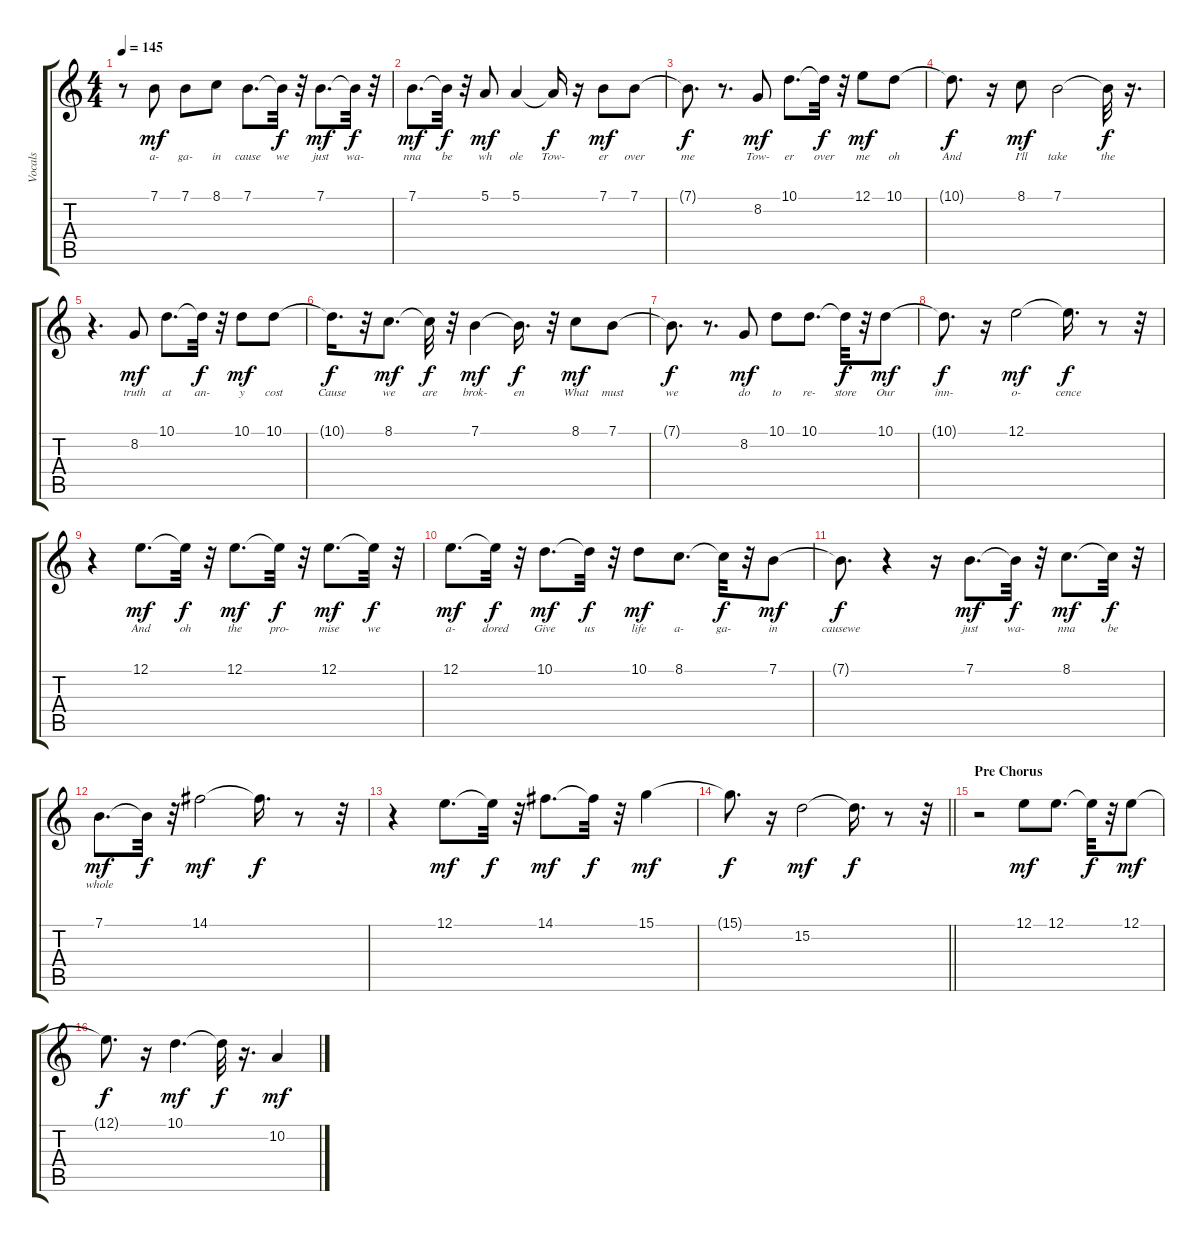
\track ("Vocals" "Vocals") {instrument clarinet}
\staff {score tabs}
\tuning (E4 B3 G3 D3 A2 E2) {hide}
\ts (4 4)
\tempo 145
\clef g2
\ks c
r.8{dy f} 7.1.8{lyrics (0 "a-") lyrics (1 "") lyrics (2 "") lyrics (3 "") lyrics (4 "") dy mf} 7.1.8{lyrics (0 "ga-") lyrics (1 "") lyrics (2 "") lyrics (3 "") lyrics (4 "")} 8.1.8{lyrics (0 "in") lyrics (1 "") lyrics (2 "") lyrics (3 "") lyrics (4 "")} 7.1.8{d lyrics (0 "cause") lyrics (1 "") lyrics (2 "") lyrics (3 "") lyrics (4 "")} 7.1{t}.32{lyrics (0 "we") lyrics (1 "") lyrics (2 "") lyrics (3 "") lyrics (4 "") dy f} r.32 7.1.8{d lyrics (0 "just") lyrics (1 "") lyrics (2 "") lyrics (3 "") lyrics (4 "") dy mf} 7.1{t}.32{lyrics (0 "wa-") lyrics (1 "") lyrics (2 "") lyrics (3 "") lyrics (4 "") dy f} r.32 |
7.1.8{d lyrics (0 "nna") lyrics (1 "") lyrics (2 "") lyrics (3 "") lyrics (4 "") dy mf} 7.1{t}.32{lyrics (0 "be") lyrics (1 "") lyrics (2 "") lyrics (3 "") lyrics (4 "") dy f} r.32 5.1.8{lyrics (0 "wh") lyrics (1 "") lyrics (2 "") lyrics (3 "") lyrics (4 "") dy mf} 5.1.4{lyrics (0 "ole") lyrics (1 "") lyrics (2 "") lyrics (3 "") lyrics (4 "")} 5.1{t}.16{lyrics (0 "Tow-") lyrics (1 "") lyrics (2 "") lyrics (3 "") lyrics (4 "") dy f} r.16 7.1.8{lyrics (0 "er") lyrics (1 "") lyrics (2 "") lyrics (3 "") lyrics (4 "") dy mf} 7.1.8{lyrics (0 "over") lyrics (1 "") lyrics (2 "") lyrics (3 "") lyrics (4 "")} |
7.1{t}.8{d lyrics (0 "me") lyrics (1 "") lyrics (2 "") lyrics (3 "") lyrics (4 "") dy f} r.8{d} 8.2.8{lyrics (0 "Tow-") lyrics (1 "") lyrics (2 "") lyrics (3 "") lyrics (4 "") dy mf} 10.1.8{d lyrics (0 "er") lyrics (1 "") lyrics (2 "") lyrics (3 "") lyrics (4 "")} 10.1{t}.32{lyrics (0 "over") lyrics (1 "") lyrics (2 "") lyrics (3 "") lyrics (4 "") dy f} r.32 12.1.8{lyrics (0 "me") lyrics (1 "") lyrics (2 "") lyrics (3 "") lyrics (4 "") dy mf} 10.1.8{lyrics (0 "oh") lyrics (1 "") lyrics (2 "") lyrics (3 "") lyrics (4 "")} |
10.1{t}.8{d lyrics (0 "And") lyrics (1 "") lyrics (2 "") lyrics (3 "") lyrics (4 "") dy f} r.16 8.1.8{lyrics (0 "I'll") lyrics (1 "") lyrics (2 "") lyrics (3 "") lyrics (4 "") dy mf} 7.1.2{lyrics (0 "take") lyrics (1 "") lyrics (2 "") lyrics (3 "") lyrics (4 "")} 7.1{t}.32{lyrics (0 "the") lyrics (1 "") lyrics (2 "") lyrics (3 "") lyrics (4 "") dy f} r.16{d} |
r.4{d} 8.2.8{lyrics (0 "truth") lyrics (1 "") lyrics (2 "") lyrics (3 "") lyrics (4 "") dy mf} 10.1.8{d lyrics (0 "at") lyrics (1 "") lyrics (2 "") lyrics (3 "") lyrics (4 "")} 10.1{t}.32{lyrics (0 "an-") lyrics (1 "") lyrics (2 "") lyrics (3 "") lyrics (4 "") dy f} r.32 10.1.8{lyrics (0 "y") lyrics (1 "") lyrics (2 "") lyrics (3 "") lyrics (4 "") dy mf} 10.1.8{lyrics (0 "cost") lyrics (1 "") lyrics (2 "") lyrics (3 "") lyrics (4 "")} |
10.1{t}.16{d lyrics (0 "Cause") lyrics (1 "") lyrics (2 "") lyrics (3 "") lyrics (4 "") dy f} r.32 8.1.8{d lyrics (0 "we") lyrics (1 "") lyrics (2 "") lyrics (3 "") lyrics (4 "") dy mf} 8.1{t}.32{lyrics (0 "are") lyrics (1 "") lyrics (2 "") lyrics (3 "") lyrics (4 "") dy f} r.32 7.1.4{lyrics (0 "brok-") lyrics (1 "") lyrics (2 "") lyrics (3 "") lyrics (4 "") dy mf} 7.1{t}.16{d lyrics (0 "en") lyrics (1 "") lyrics (2 "") lyrics (3 "") lyrics (4 "") dy f} r.32 8.1.8{lyrics (0 "What") lyrics (1 "") lyrics (2 "") lyrics (3 "") lyrics (4 "") dy mf} 7.1.8{lyrics (0 "must") lyrics (1 "") lyrics (2 "") lyrics (3 "") lyrics (4 "")} |
7.1{t}.8{d lyrics (0 "we") lyrics (1 "") lyrics (2 "") lyrics (3 "") lyrics (4 "") dy f} r.8{d} 8.2.8{lyrics (0 "do") lyrics (1 "") lyrics (2 "") lyrics (3 "") lyrics (4 "") dy mf} 10.1.8{lyrics (0 "to") lyrics (1 "") lyrics (2 "") lyrics (3 "") lyrics (4 "")} 10.1.8{d lyrics (0 "re-") lyrics (1 "") lyrics (2 "") lyrics (3 "") lyrics (4 "")} 10.1{t}.32{lyrics (0 "store") lyrics (1 "") lyrics (2 "") lyrics (3 "") lyrics (4 "") dy f} r.32 10.1.8{lyrics (0 "Our") lyrics (1 "") lyrics (2 "") lyrics (3 "") lyrics (4 "") dy mf} |
10.1{t}.8{d lyrics (0 "inn-") lyrics (1 "") lyrics (2 "") lyrics (3 "") lyrics (4 "") dy f} r.16 12.1.2{lyrics (0 "o-") lyrics (1 "") lyrics (2 "") lyrics (3 "") lyrics (4 "") dy mf} 12.1{t}.16{d lyrics (0 "cence") lyrics (1 "") lyrics (2 "") lyrics (3 "") lyrics (4 "") dy f} r.8 r.32 |
r.4 12.1.8{d lyrics (0 "And") lyrics (1 "") lyrics (2 "") lyrics (3 "") lyrics (4 "") dy mf} 12.1{t}.32{lyrics (0 "oh") lyrics (1 "") lyrics (2 "") lyrics (3 "") lyrics (4 "") dy f} r.32 12.1.8{d lyrics (0 "the") lyrics (1 "") lyrics (2 "") lyrics (3 "") lyrics (4 "") dy mf} 12.1{t}.32{lyrics (0 "pro-") lyrics (1 "") lyrics (2 "") lyrics (3 "") lyrics (4 "") dy f} r.32 12.1.8{d lyrics (0 "mise") lyrics (1 "") lyrics (2 "") lyrics (3 "") lyrics (4 "") dy mf} 12.1{t}.32{lyrics (0 "we") lyrics (1 "") lyrics (2 "") lyrics (3 "") lyrics (4 "") dy f} r.32 |
12.1.8{d lyrics (0 "a-") lyrics (1 "") lyrics (2 "") lyrics (3 "") lyrics (4 "") dy mf} 12.1{t}.32{lyrics (0 "dored") lyrics (1 "") lyrics (2 "") lyrics (3 "") lyrics (4 "") dy f} r.32 10.1.8{d lyrics (0 "Give") lyrics (1 "") lyrics (2 "") lyrics (3 "") lyrics (4 "") dy mf} 10.1{t}.32{lyrics (0 "us") lyrics (1 "") lyrics (2 "") lyrics (3 "") lyrics (4 "") dy f} r.32 10.1.8{lyrics (0 "life") lyrics (1 "") lyrics (2 "") lyrics (3 "") lyrics (4 "") dy mf} 8.1.8{d lyrics (0 "a-") lyrics (1 "") lyrics (2 "") lyrics (3 "") lyrics (4 "")} 8.1{t}.32{lyrics (0 "ga-") lyrics (1 "") lyrics (2 "") lyrics (3 "") lyrics (4 "") dy f} r.32 7.1.8{lyrics (0 "in") lyrics (1 "") lyrics (2 "") lyrics (3 "") lyrics (4 "") dy mf} |
7.1{t}.8{d lyrics (0 "causewe") lyrics (1 "") lyrics (2 "") lyrics (3 "") lyrics (4 "") dy f} r.4 r.16 7.1.8{d lyrics (0 "just") lyrics (1 "") lyrics (2 "") lyrics (3 "") lyrics (4 "") dy mf} 7.1{t}.32{lyrics (0 "wa-") lyrics (1 "") lyrics (2 "") lyrics (3 "") lyrics (4 "") dy f} r.32 8.1.8{d lyrics (0 "nna") lyrics (1 "") lyrics (2 "") lyrics (3 "") lyrics (4 "") dy mf} 8.1{t}.32{lyrics (0 "be") lyrics (1 "") lyrics (2 "") lyrics (3 "") lyrics (4 "") dy f} r.32 |
7.1.8{d lyrics (0 "whole") lyrics (1 "") lyrics (2 "") lyrics (3 "") lyrics (4 "") dy mf} 7.1{t}.32{dy f} r.32 14.1.2{dy mf} 14.1{t}.16{d dy f} r.8 r.32 |
r.4 12.1.8{d dy mf} 12.1{t}.32{dy f} r.32 14.1.8{d dy mf} 14.1{t}.32{dy f} r.32 15.1.4{dy mf} |
\barLineRight lightlight
15.1{t}.8{d dy f} r.16 15.2.2{dy mf} 15.2{t}.16{d dy f} r.8 r.32 |
\section ("" "Pre Chorus")
r.2 12.1.8{dy mf} 12.1.8{d} 12.1{t}.32{dy f} r.32 12.1.8{dy mf} |
12.1{t}.8{d dy f} r.16 10.1.4{d dy mf} 10.1{t}.32{dy f} r.16{d} 10.2.4{dy mf}
